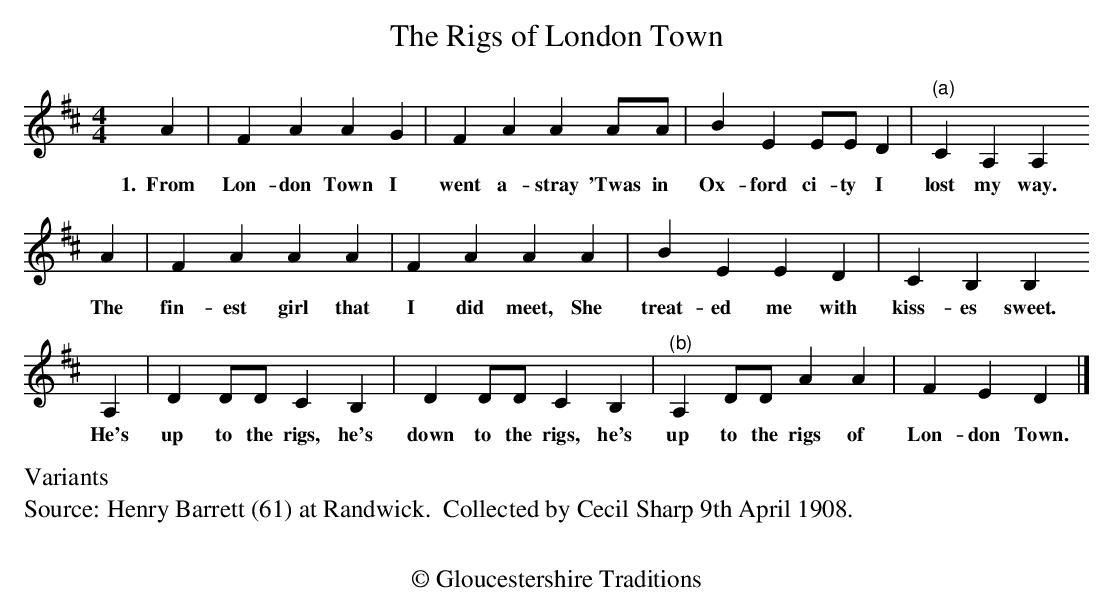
X:1
T: The Rigs of London Town
M: 4/4
L: 1/4
K: D
A | FAAG | FAAA/A/ | BEE/E/D | "(a)"CA,A,
w:1.~~From Lon-don Town I went a-stray 'Twas in Ox-ford ci-ty I lost my way.
A |FAAA | FAAA | BEED | CB,B,
w:The fin-est girl that I did meet, She treat-ed me with kiss-es sweet.
A, |DD/D/CB, | DD/D/CB, | "^(b)"A,D/D/AA | FED |]
w:He's up to the rigs, he's down to the rigs, he's up to the rigs of Lon-don Town.
%%text
%%text Variants

"(a)"FA,A,A | |  \ "^(b)"AA/A/AG |
W:
W:2. She took me to some house of fame
W:The sign of the Ship in Water Lane
W:A roaring supper she did call
W:Thinking I should pay for all.
W:
W:3. Now when supper was over and table clear
W:She calls me her jolly and a roving dear
W:She calls for wine both white and red
W:And a chambermaid to make our bed.
W:
W:4. Now between the hours of one and two
W:She asked me if to bed I'd go,
W:And I therewith I gave consent
W:And up to the bedroom above I went.
W:
W:5. When this fair maid got fast asleep
W:Slowly from her I did creep.
W:I stole her watch, her silken gown.
W:Her gold rings and twenty pounds.
W:
W:6. Now come all you young men wherever you be
W:When you meet with a lass that is jolly and free
W:You use her well, I doned the same,
W:But remember the Ship in Water Lane.
W:
